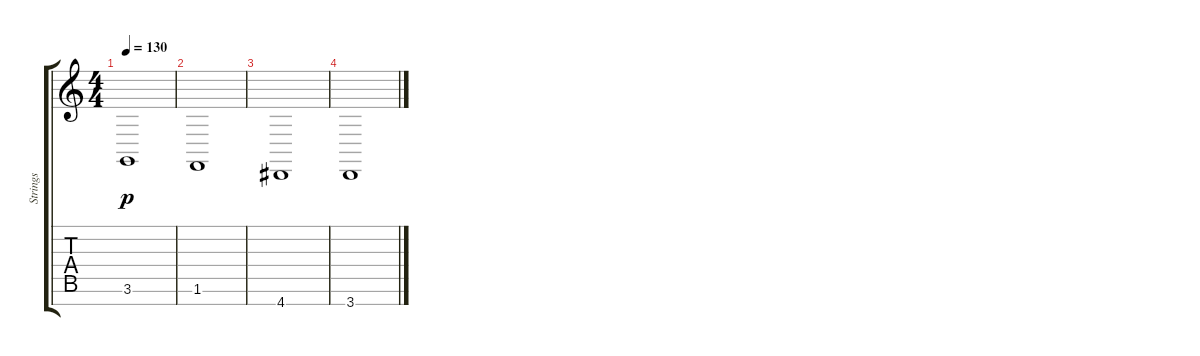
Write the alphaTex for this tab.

\track ("Strings" "Strings") {instrument stringensemble1}
\staff {score tabs}
\tuning (E4 B3 G3 D3 A2 E2 B1) {hide}
\ts (4 4)
\tempo 130
\clef g2
\ks c
3.6.1{dy p} |
1.6.1 |
4.7.1 |
3.7.1
